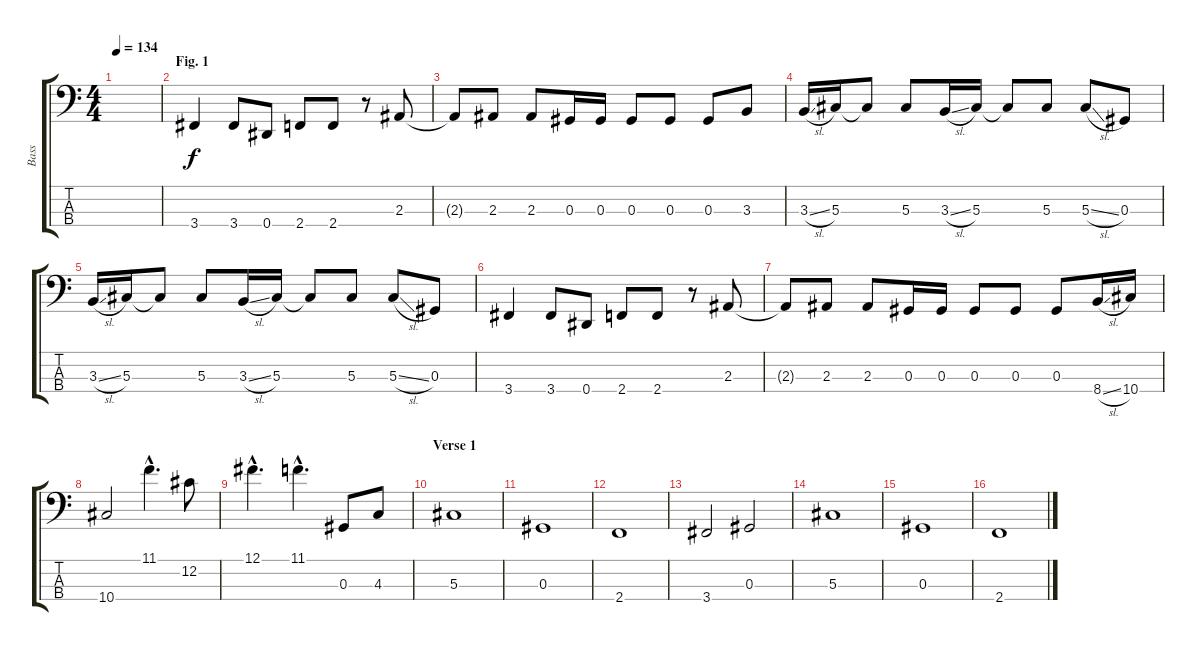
\track ("Bass" "Bass") {instrument electricbassfinger}
\staff {score tabs}
\tuning (Gb2 Db2 Ab1 Eb1) {hide}
\ts (4 4)
\tempo 134
\clef f4
\ks c
|
\section ("" "Fig. 1")
3.4.4 3.4.8 0.4.8 2.4.8 2.4.8 r.8 2.3.8 |
2.3{t}.8 2.3.8 2.3.8 0.3.16 0.3.16 0.3.8 0.3.8 0.3.8 3.3.8 |
3.3{sl}.16 5.3.16 5.3{t}.8 5.3.8 3.3{sl}.16 5.3.16 5.3{t}.8 5.3.8 5.3{sl}.8 0.3.8 |
3.3{sl}.16 5.3.16 5.3{t}.8 5.3.8 3.3{sl}.16 5.3.16 5.3{t}.8 5.3.8 5.3{sl}.8 0.3.8 |
3.4.4 3.4.8 0.4.8 2.4.8 2.4.8 r.8 2.3.8 |
2.3{t}.8 2.3.8 2.3.8 0.3.16 0.3.16 0.3.8 0.3.8 0.3.8 8.4{sl}.16 10.4.16 |
10.4.2 11.1{hac}.4{d} 12.2.8 |
12.1{hac}.4{d} 11.1{hac}.4{d} 0.3.8 4.3.8 |
\section ("" "Verse 1")
5.3.1 |
0.3.1 |
2.4.1 |
3.4.2 0.3.2 |
5.3.1 |
0.3.1 |
2.4.1
